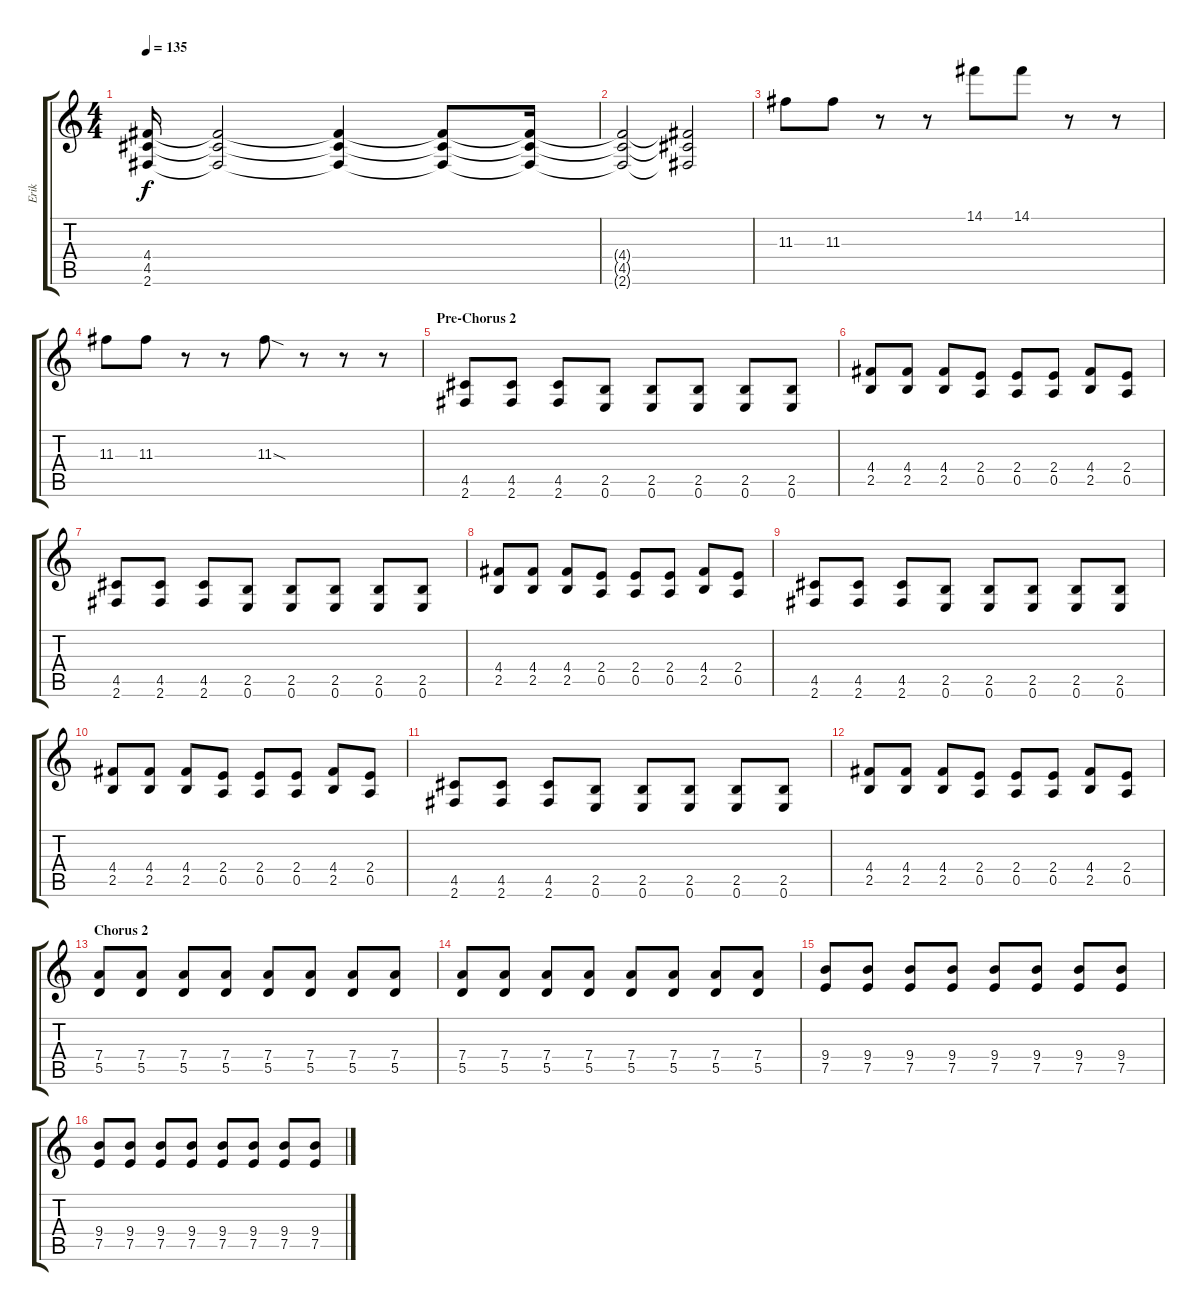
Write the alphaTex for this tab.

\track ("Erik" "Erik") {instrument distortionguitar}
\staff {score tabs}
\tuning (E4 B3 G3 D3 A2 E2) {hide}
\ts (4 4)
\tempo 135
\clef g2
\ks c
(4.4 4.5 2.6).16{dy f} (4.4{t} 4.5{t} 2.6{t}).2 (4.4{t} 4.5{t} 2.6{t}).4 (4.4{t} 4.5{t} 2.6{t}).8 (4.4{t} 4.5{t} 2.6{t}).16 |
(4.4{t} 4.5{t} 2.6{t}).2 (4.4{t} 4.5{t} 2.6{t}).2 |
11.3.8 11.3.8 r.8 r.8 14.1.8 14.1.8 r.8 r.8 |
11.3.8 11.3.8 r.8 r.8 11.3{sod}.8 r.8 r.8 r.8 |
\section ("" "Pre-Chorus 2")
(4.5 2.6).8 (4.5 2.6).8 (4.5 2.6).8 (2.5 0.6).8 (2.5 0.6).8 (2.5 0.6).8 (2.5 0.6).8 (2.5 0.6).8 |
(4.4 2.5).8 (4.4 2.5).8 (4.4 2.5).8 (2.4 0.5).8 (2.4 0.5).8 (2.4 0.5).8 (4.4 2.5).8 (2.4 0.5).8 |
(4.5 2.6).8 (4.5 2.6).8 (4.5 2.6).8 (2.5 0.6).8 (2.5 0.6).8 (2.5 0.6).8 (2.5 0.6).8 (2.5 0.6).8 |
(4.4 2.5).8 (4.4 2.5).8 (4.4 2.5).8 (2.4 0.5).8 (2.4 0.5).8 (2.4 0.5).8 (4.4 2.5).8 (2.4 0.5).8 |
(4.5 2.6).8 (4.5 2.6).8 (4.5 2.6).8 (2.5 0.6).8 (2.5 0.6).8 (2.5 0.6).8 (2.5 0.6).8 (2.5 0.6).8 |
(4.4 2.5).8 (4.4 2.5).8 (4.4 2.5).8 (2.4 0.5).8 (2.4 0.5).8 (2.4 0.5).8 (4.4 2.5).8 (2.4 0.5).8 |
(4.5 2.6).8 (4.5 2.6).8 (4.5 2.6).8 (2.5 0.6).8 (2.5 0.6).8 (2.5 0.6).8 (2.5 0.6).8 (2.5 0.6).8 |
(4.4 2.5).8 (4.4 2.5).8 (4.4 2.5).8 (2.4 0.5).8 (2.4 0.5).8 (2.4 0.5).8 (4.4 2.5).8 (2.4 0.5).8 |
\section ("" "Chorus 2")
(7.4 5.5).8 (7.4 5.5).8 (7.4 5.5).8 (7.4 5.5).8 (7.4 5.5).8 (7.4 5.5).8 (7.4 5.5).8 (7.4 5.5).8 |
(7.4 5.5).8 (7.4 5.5).8 (7.4 5.5).8 (7.4 5.5).8 (7.4 5.5).8 (7.4 5.5).8 (7.4 5.5).8 (7.4 5.5).8 |
(9.4 7.5).8 (9.4 7.5).8 (9.4 7.5).8 (9.4 7.5).8 (9.4 7.5).8 (9.4 7.5).8 (9.4 7.5).8 (9.4 7.5).8 |
(9.4 7.5).8 (9.4 7.5).8 (9.4 7.5).8 (9.4 7.5).8 (9.4 7.5).8 (9.4 7.5).8 (9.4 7.5).8 (9.4 7.5).8
